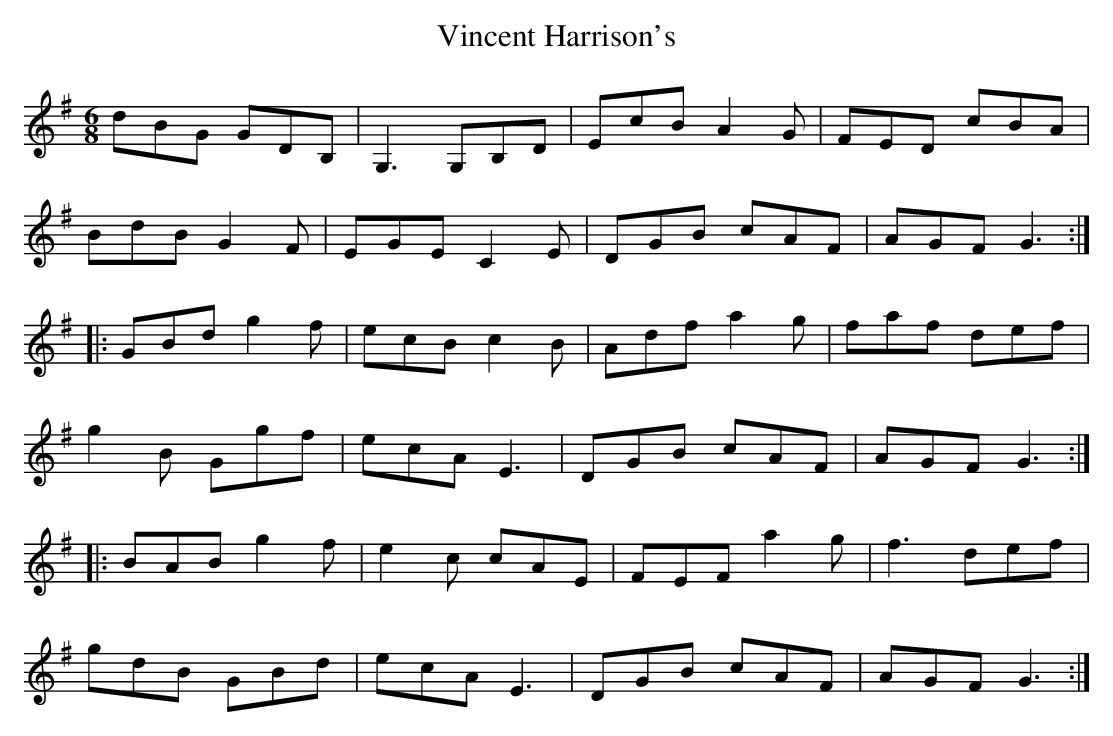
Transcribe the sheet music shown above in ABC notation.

X:1
T: Vincent Harrison's
M: 6/8
L: 1/8
K: G
dBG GDB, | G,3 G,B,D | EcB A2 G | FED cBA |
BdB G2 F | EGE C2 E | DGB cAF | AGF G3 :|
|:GBd g2 f | ecB c2 B | Adf a2 g | faf def |
g2 B Ggf | ecA E3 | DGB cAF | AGF G3 :|
|:BAB g2 f | e2 c cAE | FEF a2 g | f3 def |
gdB GBd | ecA E3 | DGB cAF | AGF G3 :|]
